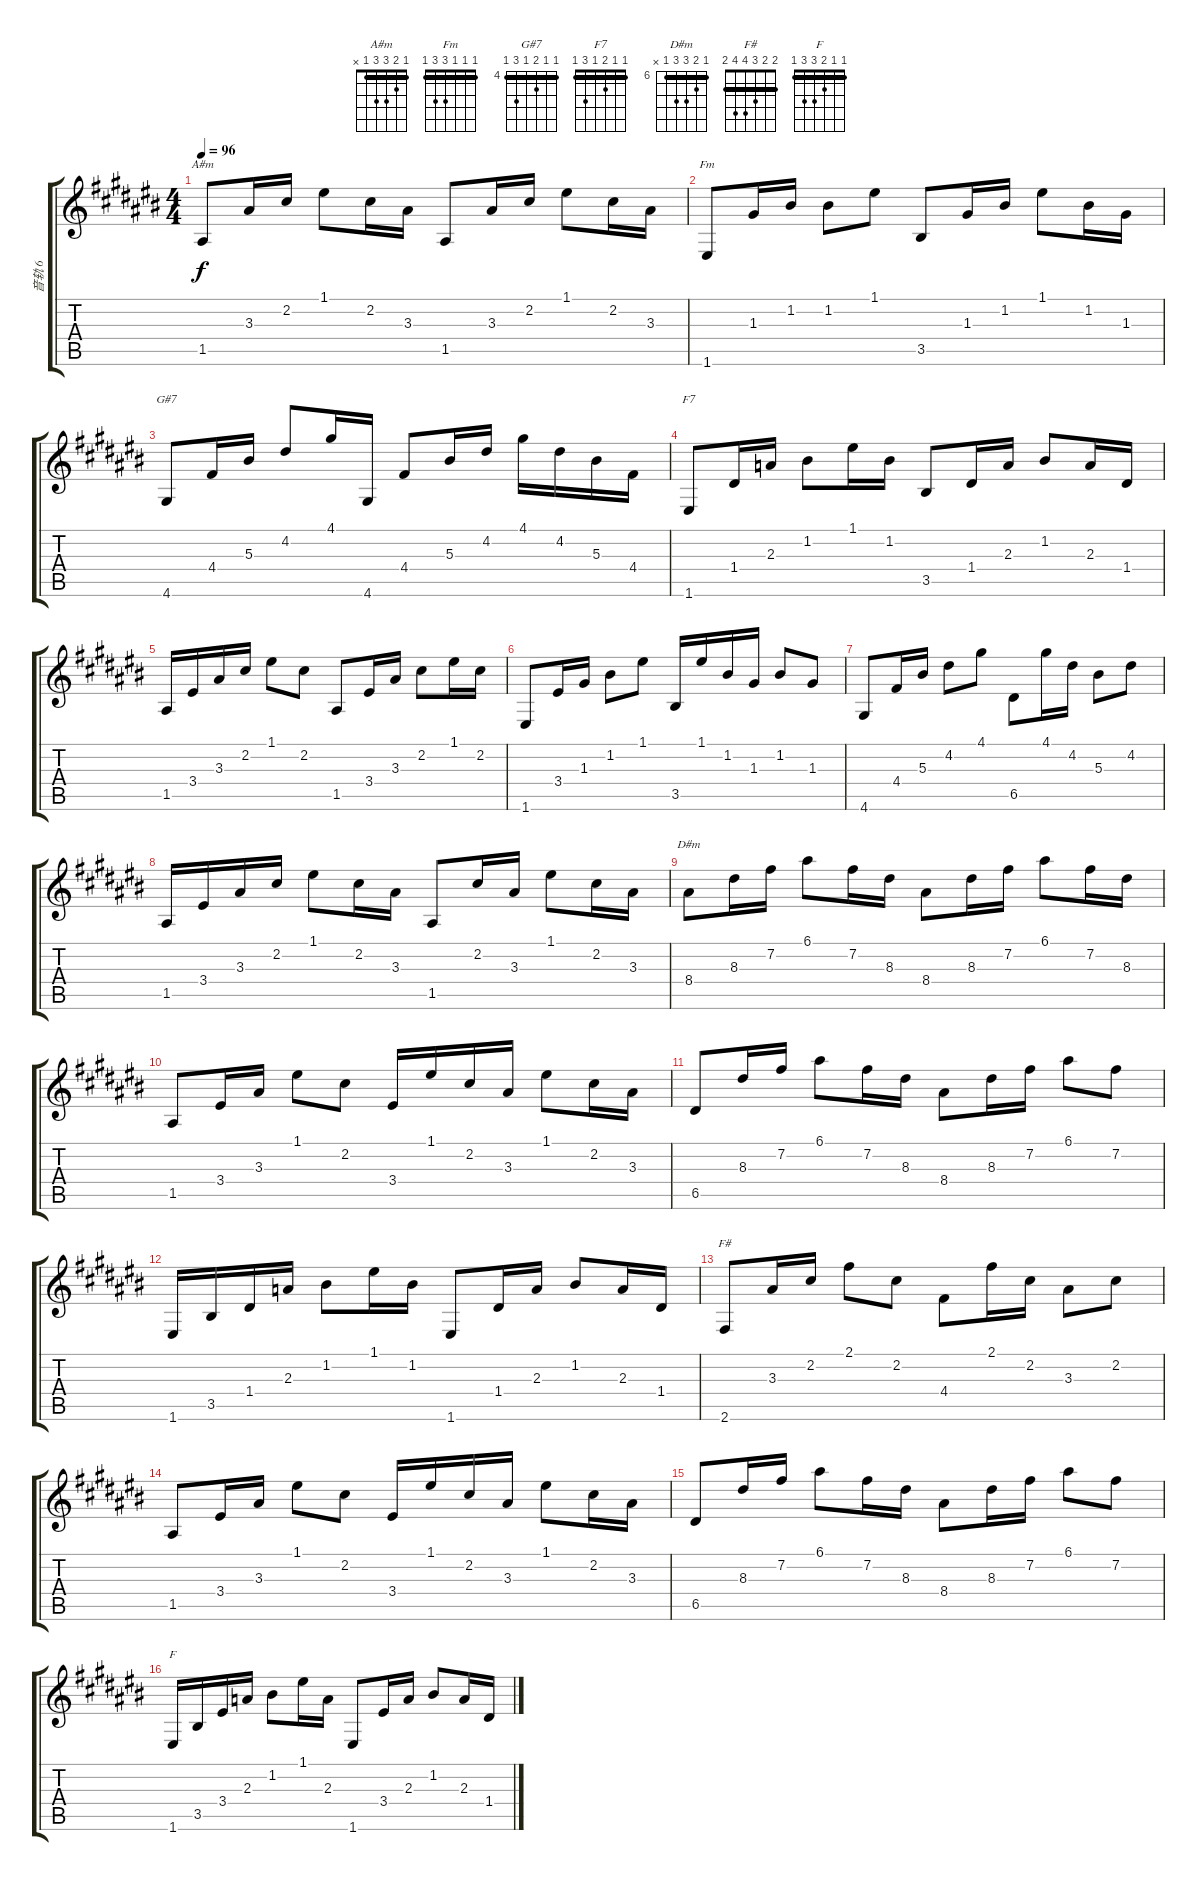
\track ("音轨 6" "音轨 6") {instrument acousticguitarsteel}
\staff {score tabs}
\tuning (E4 B3 G3 D3 A2 E2) {hide}
\chord ("A#m" 1 2 3 3 1 x) {barre 1}
\chord ("Fm" 1 1 1 3 3 1) {barre 1}
\chord ("G#7" 4 4 5 4 6 4) {firstfret 4 barre 4}
\chord ("F7" 1 1 2 1 3 1) {barre 1}
\chord ("D#m" 6 7 8 8 6 x) {firstfret 6 barre 6}
\chord ("F#" 2 2 3 4 4 2) {barre 2}
\chord ("F" 1 1 2 3 3 1) {barre 1}
\ts (4 4)
\tempo 96
\clef g2
\ks c#
1.5.8{ch "A#m" dy f} 3.3.16 2.2.16 1.1.8 2.2.16 3.3.16 1.5.8 3.3.16 2.2.16 1.1.8 2.2.16 3.3.16 |
1.6.8{ch "Fm"} 1.3.16 1.2.16 1.2.8 1.1.8 3.5.8 1.3.16 1.2.16 1.1.8 1.2.16 1.3.16 |
4.6.8{ch "G#7"} 4.4.16 5.3.16 4.2.8 4.1.16 4.6.16 4.4.8 5.3.16 4.2.16 4.1.16 4.2.16 5.3.16 4.4.16 |
1.6.8{ch "F7"} 1.4.16 2.3.16 1.2.8 1.1.16 1.2.16 3.5.8 1.4.16 2.3.16 1.2.8 2.3.16 1.4.16 |
1.5.16 3.4.16 3.3.16 2.2.16 1.1.8 2.2.8 1.5.8 3.4.16 3.3.16 2.2.8 1.1.16 2.2.16 |
1.6.8 3.4.16 1.3.16 1.2.8 1.1.8 3.5.16 1.1.16 1.2.16 1.3.16 1.2.8 1.3.8 |
4.6.8 4.4.16 5.3.16 4.2.8 4.1.8 6.5.8 4.1.16 4.2.16 5.3.8 4.2.8 |
1.5.16 3.4.16 3.3.16 2.2.16 1.1.8 2.2.16 3.3.16 1.5.8 2.2.16 3.3.16 1.1.8 2.2.16 3.3.16 |
8.4.8{ch "D#m"} 8.3.16 7.2.16 6.1.8 7.2.16 8.3.16 8.4.8 8.3.16 7.2.16 6.1.8 7.2.16 8.3.16 |
1.5.8 3.4.16 3.3.16 1.1.8 2.2.8 3.4.16 1.1.16 2.2.16 3.3.16 1.1.8 2.2.16 3.3.16 |
6.5.8 8.3.16 7.2.16 6.1.8 7.2.16 8.3.16 8.4.8 8.3.16 7.2.16 6.1.8 7.2.8 |
1.6.16 3.5.16 1.4.16 2.3.16 1.2.8 1.1.16 1.2.16 1.6.8 1.4.16 2.3.16 1.2.8 2.3.16 1.4.16 |
2.6.8{ch "F#"} 3.3.16 2.2.16 2.1.8 2.2.8 4.4.8 2.1.16 2.2.16 3.3.8 2.2.8 |
1.5.8 3.4.16 3.3.16 1.1.8 2.2.8 3.4.16 1.1.16 2.2.16 3.3.16 1.1.8 2.2.16 3.3.16 |
6.5.8 8.3.16 7.2.16 6.1.8 7.2.16 8.3.16 8.4.8 8.3.16 7.2.16 6.1.8 7.2.8 |
1.6.16{ch "F"} 3.5.16 3.4.16 2.3.16 1.2.8 1.1.16 2.3.16 1.6.8 3.4.16 2.3.16 1.2.8 2.3.16 1.4.16
